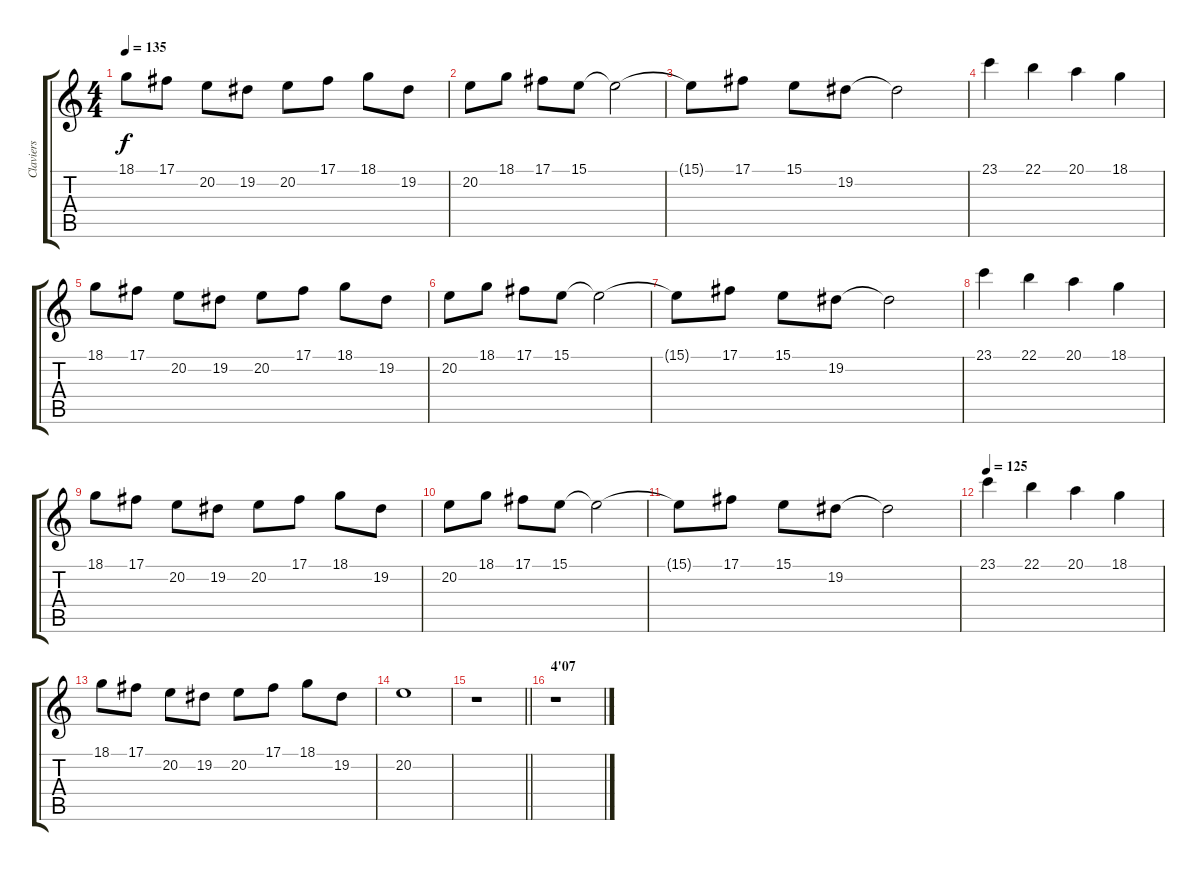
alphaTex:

\track ("Claviers" "Claviers") {instrument flute}
\staff {score tabs}
\tuning (Db4 Ab3 E3 B2 Gb2 Db2) {hide}
\ts (4 4)
\tempo 135
\clef g2
\ks c
18.1.8{dy f} 17.1.8 20.2.8 19.2.8 20.2.8 17.1.8 18.1.8 19.2.8 |
20.2.8 18.1.8{beam split} 17.1.8 15.1.8 15.1{t}.2 |
15.1{t}.8 17.1.8 15.1.8 19.2.8 19.2{t}.2 |
23.1.4 22.1.4 20.1.4 18.1.4 |
18.1.8 17.1.8 20.2.8 19.2.8 20.2.8 17.1.8 18.1.8 19.2.8 |
20.2.8 18.1.8{beam split} 17.1.8 15.1.8 15.1{t}.2 |
15.1{t}.8 17.1.8 15.1.8 19.2.8 19.2{t}.2 |
23.1.4 22.1.4 20.1.4 18.1.4 |
18.1.8 17.1.8 20.2.8 19.2.8 20.2.8 17.1.8 18.1.8 19.2.8 |
20.2.8 18.1.8{beam split} 17.1.8 15.1.8 15.1{t}.2 |
15.1{t}.8 17.1.8 15.1.8 19.2.8 19.2{t}.2 |
\tempo 125
23.1.4 22.1.4 20.1.4 18.1.4 |
18.1.8 17.1.8 20.2.8 19.2.8 20.2.8 17.1.8 18.1.8 19.2.8 |
20.2.1 |
\barLineRight lightlight
r.1 |
\section ("" "4'07")
r.1
